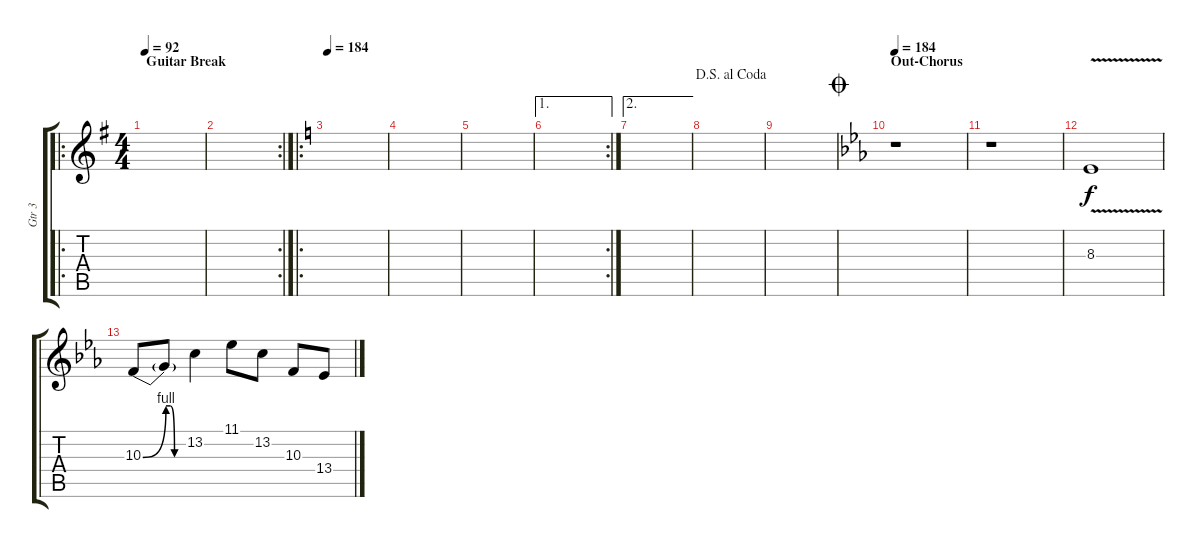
\track ("Gtr 3" "Gtr 3") {instrument acousticgrandpiano}
\staff {score tabs}
\tuning (E4 B3 G3 D3 A2 E2) {hide}
\ro
\ts (4 4)
\section ("" "Guitar Break")
\tempo 92
\clef g2
\ks g
|
\rc 2
|
\ro
\tempo 184
\ks c
|
|
|
\ae 1
\rc 2
|
\ae 2
|
\jump dalsegnoalcoda
|
|
\section ("" "Out-Chorus")
\jump coda
\tempo 184
\ks eb
r.1 |
r.1 |
8.3{v}.1 |
10.3{be (bend 0 0 60 4)}.8 10.3{be (custom 0 4 15 4 30 0 60 0) t}.8 13.2.4 11.1.8 13.2.8 10.3.8 13.4.8
